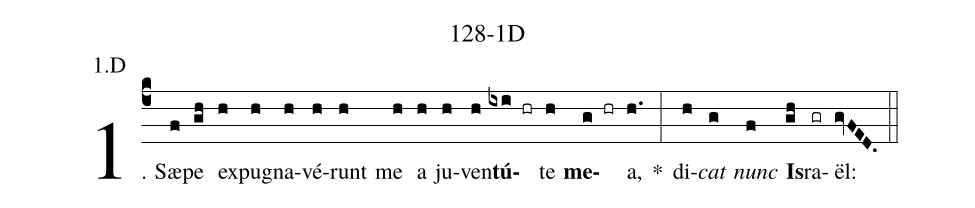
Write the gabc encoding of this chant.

name: 128-1D;
annotation: 1.D;
%%
(c4)1. Sæ(f)pe(gh) ex(h)pu(h)gna(h)vé(h)runt(h) me(h) a(h) ju(h)ven(h)<b>tú</b>(ixi hr)te(h) <b>me</b>(g hr)a,(h.) *(:) di(h)<i>cat</i>(g) <i>nunc</i>(f) <b>Is</b>(gh)ra(gr)ël:(gvFED.) (::)
